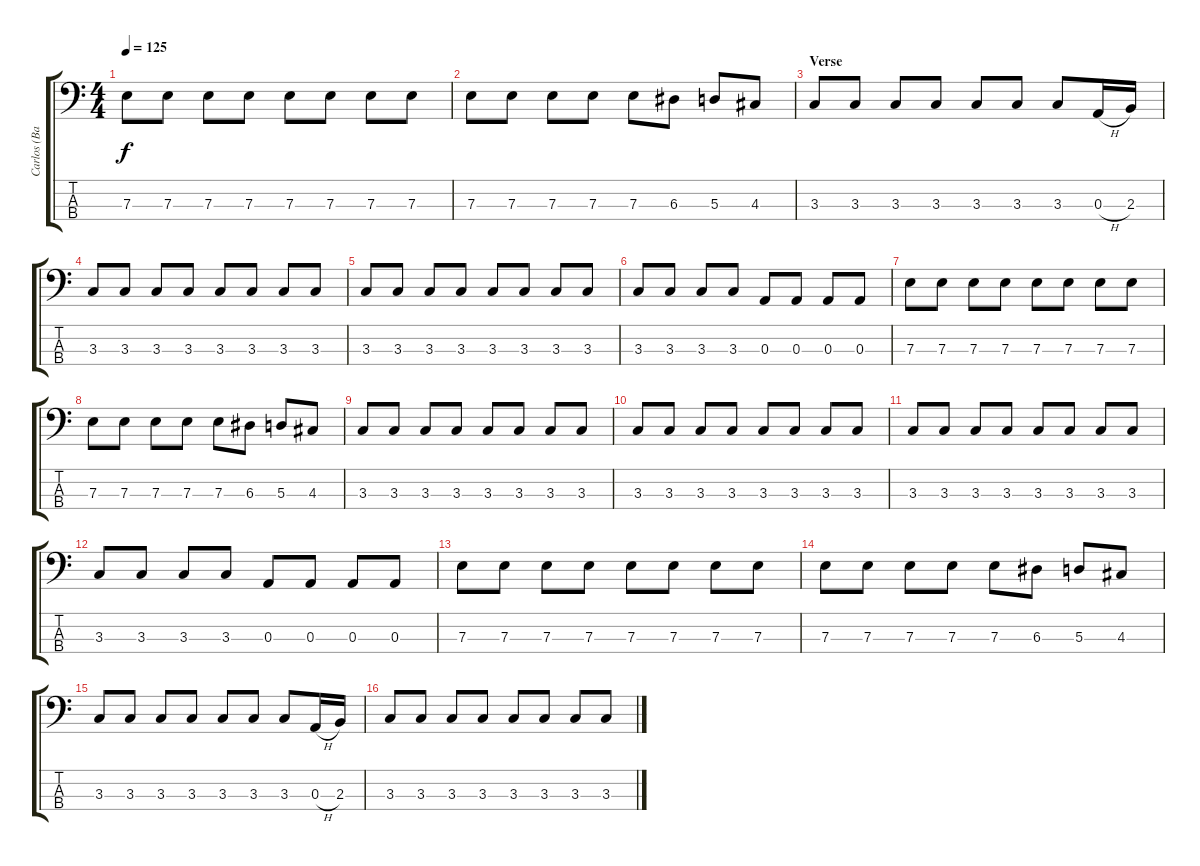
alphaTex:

\track ("Carlos (Bass)" "Carlos (Ba") {instrument electricbasspick}
\staff {score tabs}
\tuning (G2 D2 A1 D1) {hide}
\ts (4 4)
\tempo 125
\clef f4
\ks c
7.3.8{dy f} 7.3.8 7.3.8 7.3.8 7.3.8 7.3.8 7.3.8 7.3.8 |
7.3.8 7.3.8 7.3.8 7.3.8 7.3.8 6.3.8 5.3.8 4.3.8 |
\section ("" "Verse")
3.3.8 3.3.8 3.3.8 3.3.8 3.3.8 3.3.8 3.3.8 0.3{h}.16 2.3.16 |
3.3.8 3.3.8 3.3.8 3.3.8 3.3.8 3.3.8 3.3.8 3.3.8 |
3.3.8 3.3.8 3.3.8 3.3.8 3.3.8 3.3.8 3.3.8 3.3.8 |
3.3.8 3.3.8 3.3.8 3.3.8 0.3.8 0.3.8 0.3.8 0.3.8 |
7.3.8 7.3.8 7.3.8 7.3.8 7.3.8 7.3.8 7.3.8 7.3.8 |
7.3.8 7.3.8 7.3.8 7.3.8 7.3.8 6.3.8 5.3.8 4.3.8 |
3.3.8 3.3.8 3.3.8 3.3.8 3.3.8 3.3.8 3.3.8 3.3.8 |
3.3.8 3.3.8 3.3.8 3.3.8 3.3.8 3.3.8 3.3.8 3.3.8 |
3.3.8 3.3.8 3.3.8 3.3.8 3.3.8 3.3.8 3.3.8 3.3.8 |
3.3.8 3.3.8 3.3.8 3.3.8 0.3.8 0.3.8 0.3.8 0.3.8 |
7.3.8 7.3.8 7.3.8 7.3.8 7.3.8 7.3.8 7.3.8 7.3.8 |
7.3.8 7.3.8 7.3.8 7.3.8 7.3.8 6.3.8 5.3.8 4.3.8 |
3.3.8 3.3.8 3.3.8 3.3.8 3.3.8 3.3.8 3.3.8 0.3{h}.16 2.3.16 |
3.3.8 3.3.8 3.3.8 3.3.8 3.3.8 3.3.8 3.3.8 3.3.8
